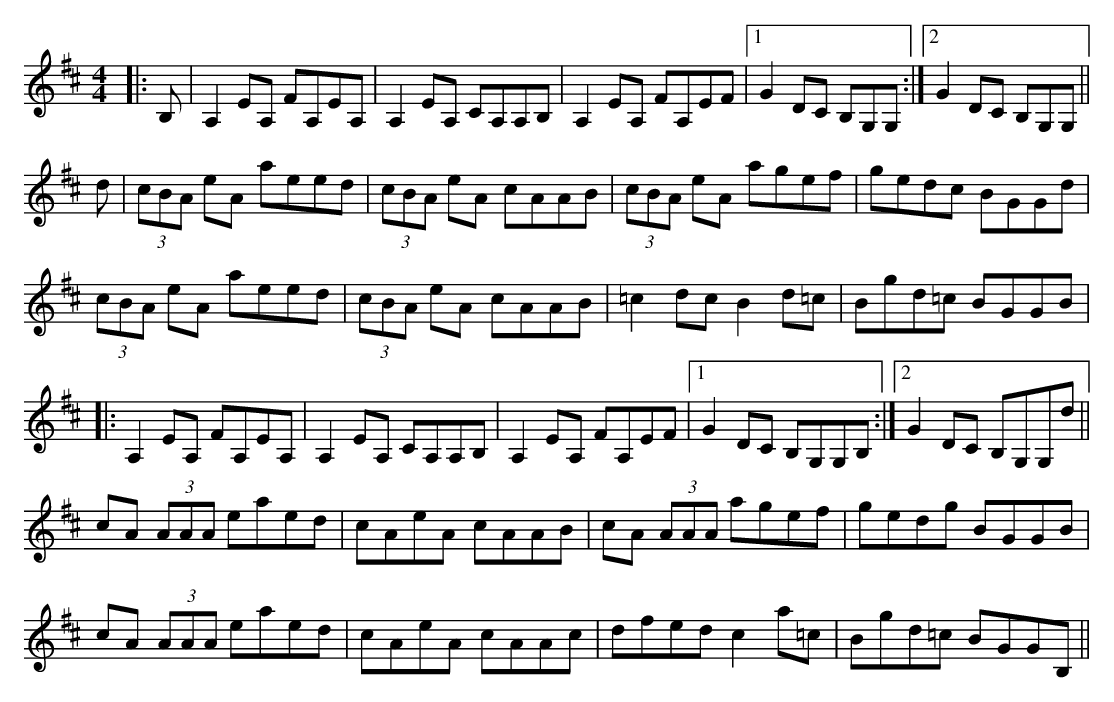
X:1
M:4/4
K:Amix
|:B,|A,2 EA, FA,EA,|A,2 EA, CA,A,B,|A,2 EA, FA,EF|1 G2 DC B,G,G,:|2 G2 DC B,G,G,||
d|(3cBA eA aeed|(3cBA eA cAAB|(3cBA eA agef|gedc BGGd|
(3cBA eA aeed|(3cBA eA cAAB|=c2 dc B2 d=c|Bgd=c BGGB|
|:A,2 EA, FA,EA,|A,2 EA, CA,A,B,|A,2 EA, FA,EF|1 G2 DC B,G,G,B,:|2 G2 DC B,G,G,d||
cA (3AAA eaed|cAeA cAAB|cA (3AAA agef|gedg BGGB|
cA (3AAA eaed|cAeA cAAc|dfed c2 a=c|Bgd=c BGGB,||
